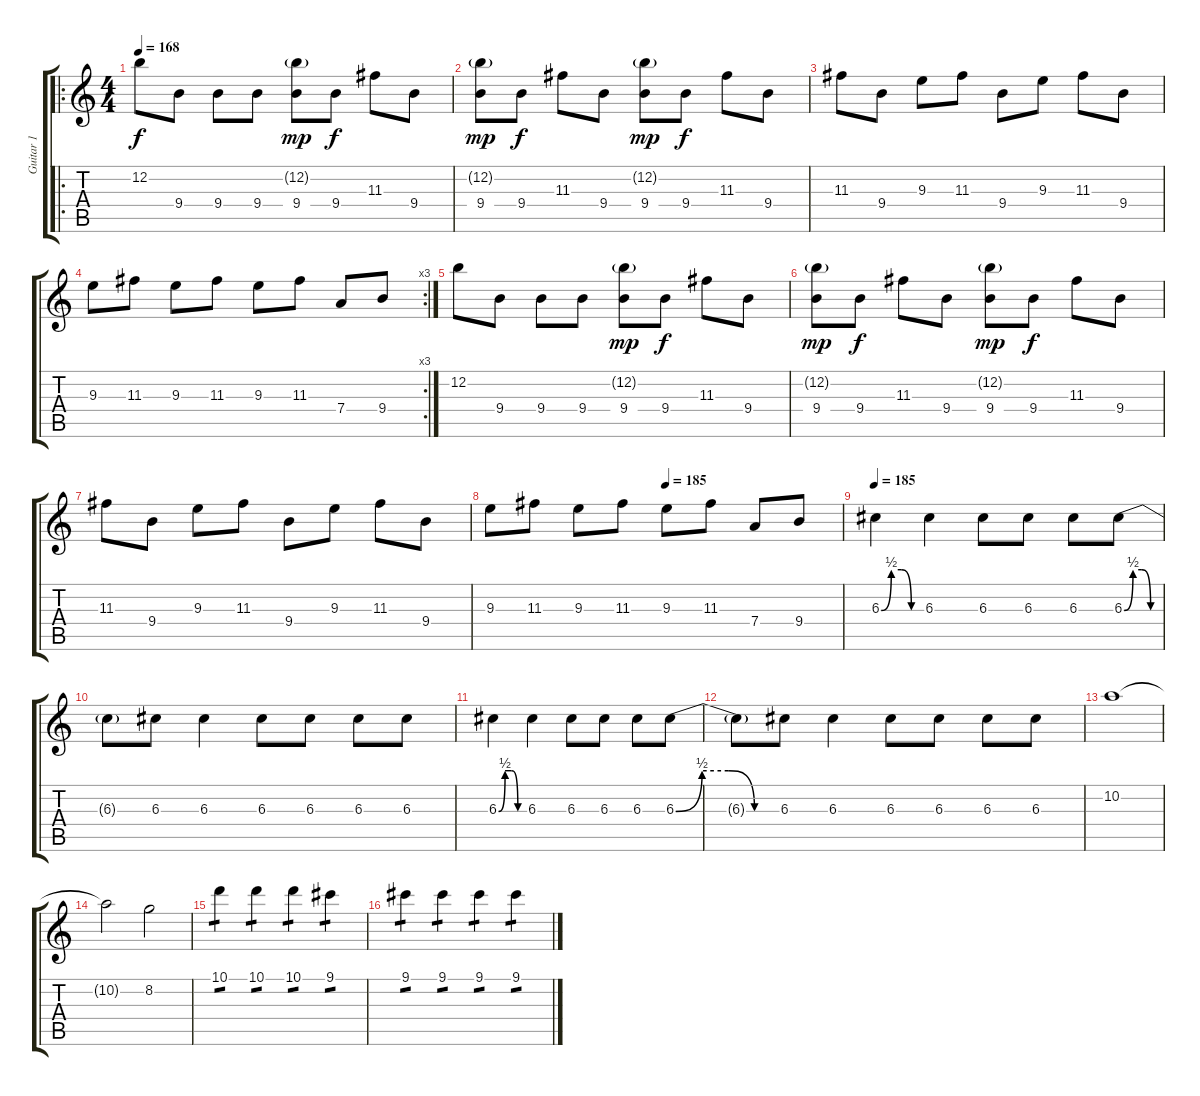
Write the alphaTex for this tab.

\track ("Guitar 1" "Guitar 1") {instrument distortionguitar}
\staff {score tabs}
\tuning (E4 B3 G3 D3 A2 E2) {hide}
\ro
\ts (4 4)
\tempo 168
\clef g2
\ks c
12.2.8{dy f volume 9 instrument distortionguitar} 9.4.8 9.4.8 9.4.8 (12.2{g} 9.4).8{dy mp} 9.4.8{dy f} 11.3.8 9.4.8 |
(12.2{g} 9.4).8{dy mp} 9.4.8{dy f} 11.3.8 9.4.8 (12.2{g} 9.4).8{dy mp} 9.4.8{dy f} 11.3.8 9.4.8 |
11.3.8 9.4.8 9.3.8 11.3.8 9.4.8 9.3.8 11.3.8 9.4.8 |
\rc 3
9.3.8 11.3.8 9.3.8 11.3.8 9.3.8 11.3.8 7.4.8 9.4.8 |
12.2.8{volume 9} 9.4.8 9.4.8 9.4.8 (12.2{g} 9.4).8{dy mp} 9.4.8{dy f} 11.3.8 9.4.8 |
(12.2{g} 9.4).8{dy mp} 9.4.8{dy f} 11.3.8 9.4.8 (12.2{g} 9.4).8{dy mp} 9.4.8{dy f} 11.3.8 9.4.8 |
11.3.8 9.4.8 9.3.8 11.3.8 9.4.8 9.3.8 11.3.8 9.4.8 |
\tempo (185 0.5)
9.3.8 11.3.8 9.3.8 11.3.8 9.3.8 11.3.8 7.4.8 9.4.8 |
\tempo 185
6.3{be (custom 0 0 15 2 30 2 45 0 60 0)}.4{volume 12} 6.3.4 6.3.8 6.3.8 6.3.8 6.3{be (custom 0 0 15 2 30 2 45 0 60 0)}.8 |
6.3{t}.8 6.3.8 6.3.4 6.3.8 6.3.8 6.3.8 6.3.8 |
6.3{be (custom 0 0 15 2 30 2 45 0 60 0)}.4 6.3.4 6.3.8 6.3.8 6.3.8 6.3{be (custom 0 0 15 2 30 2 45 0 60 0)}.8 |
6.3{t}.8 6.3.8 6.3.4 6.3.8 6.3.8 6.3.8 6.3.8 |
10.2.1{volume 10} |
10.2{t}.2 8.2.2 |
10.1.4{tp 1} 10.1.4{tp 1} 10.1.4{tp 1} 9.1.4{tp 1} |
9.1.4{tp 1} 9.1.4{tp 1} 9.1.4{tp 1} 9.1.4{tp 1}
